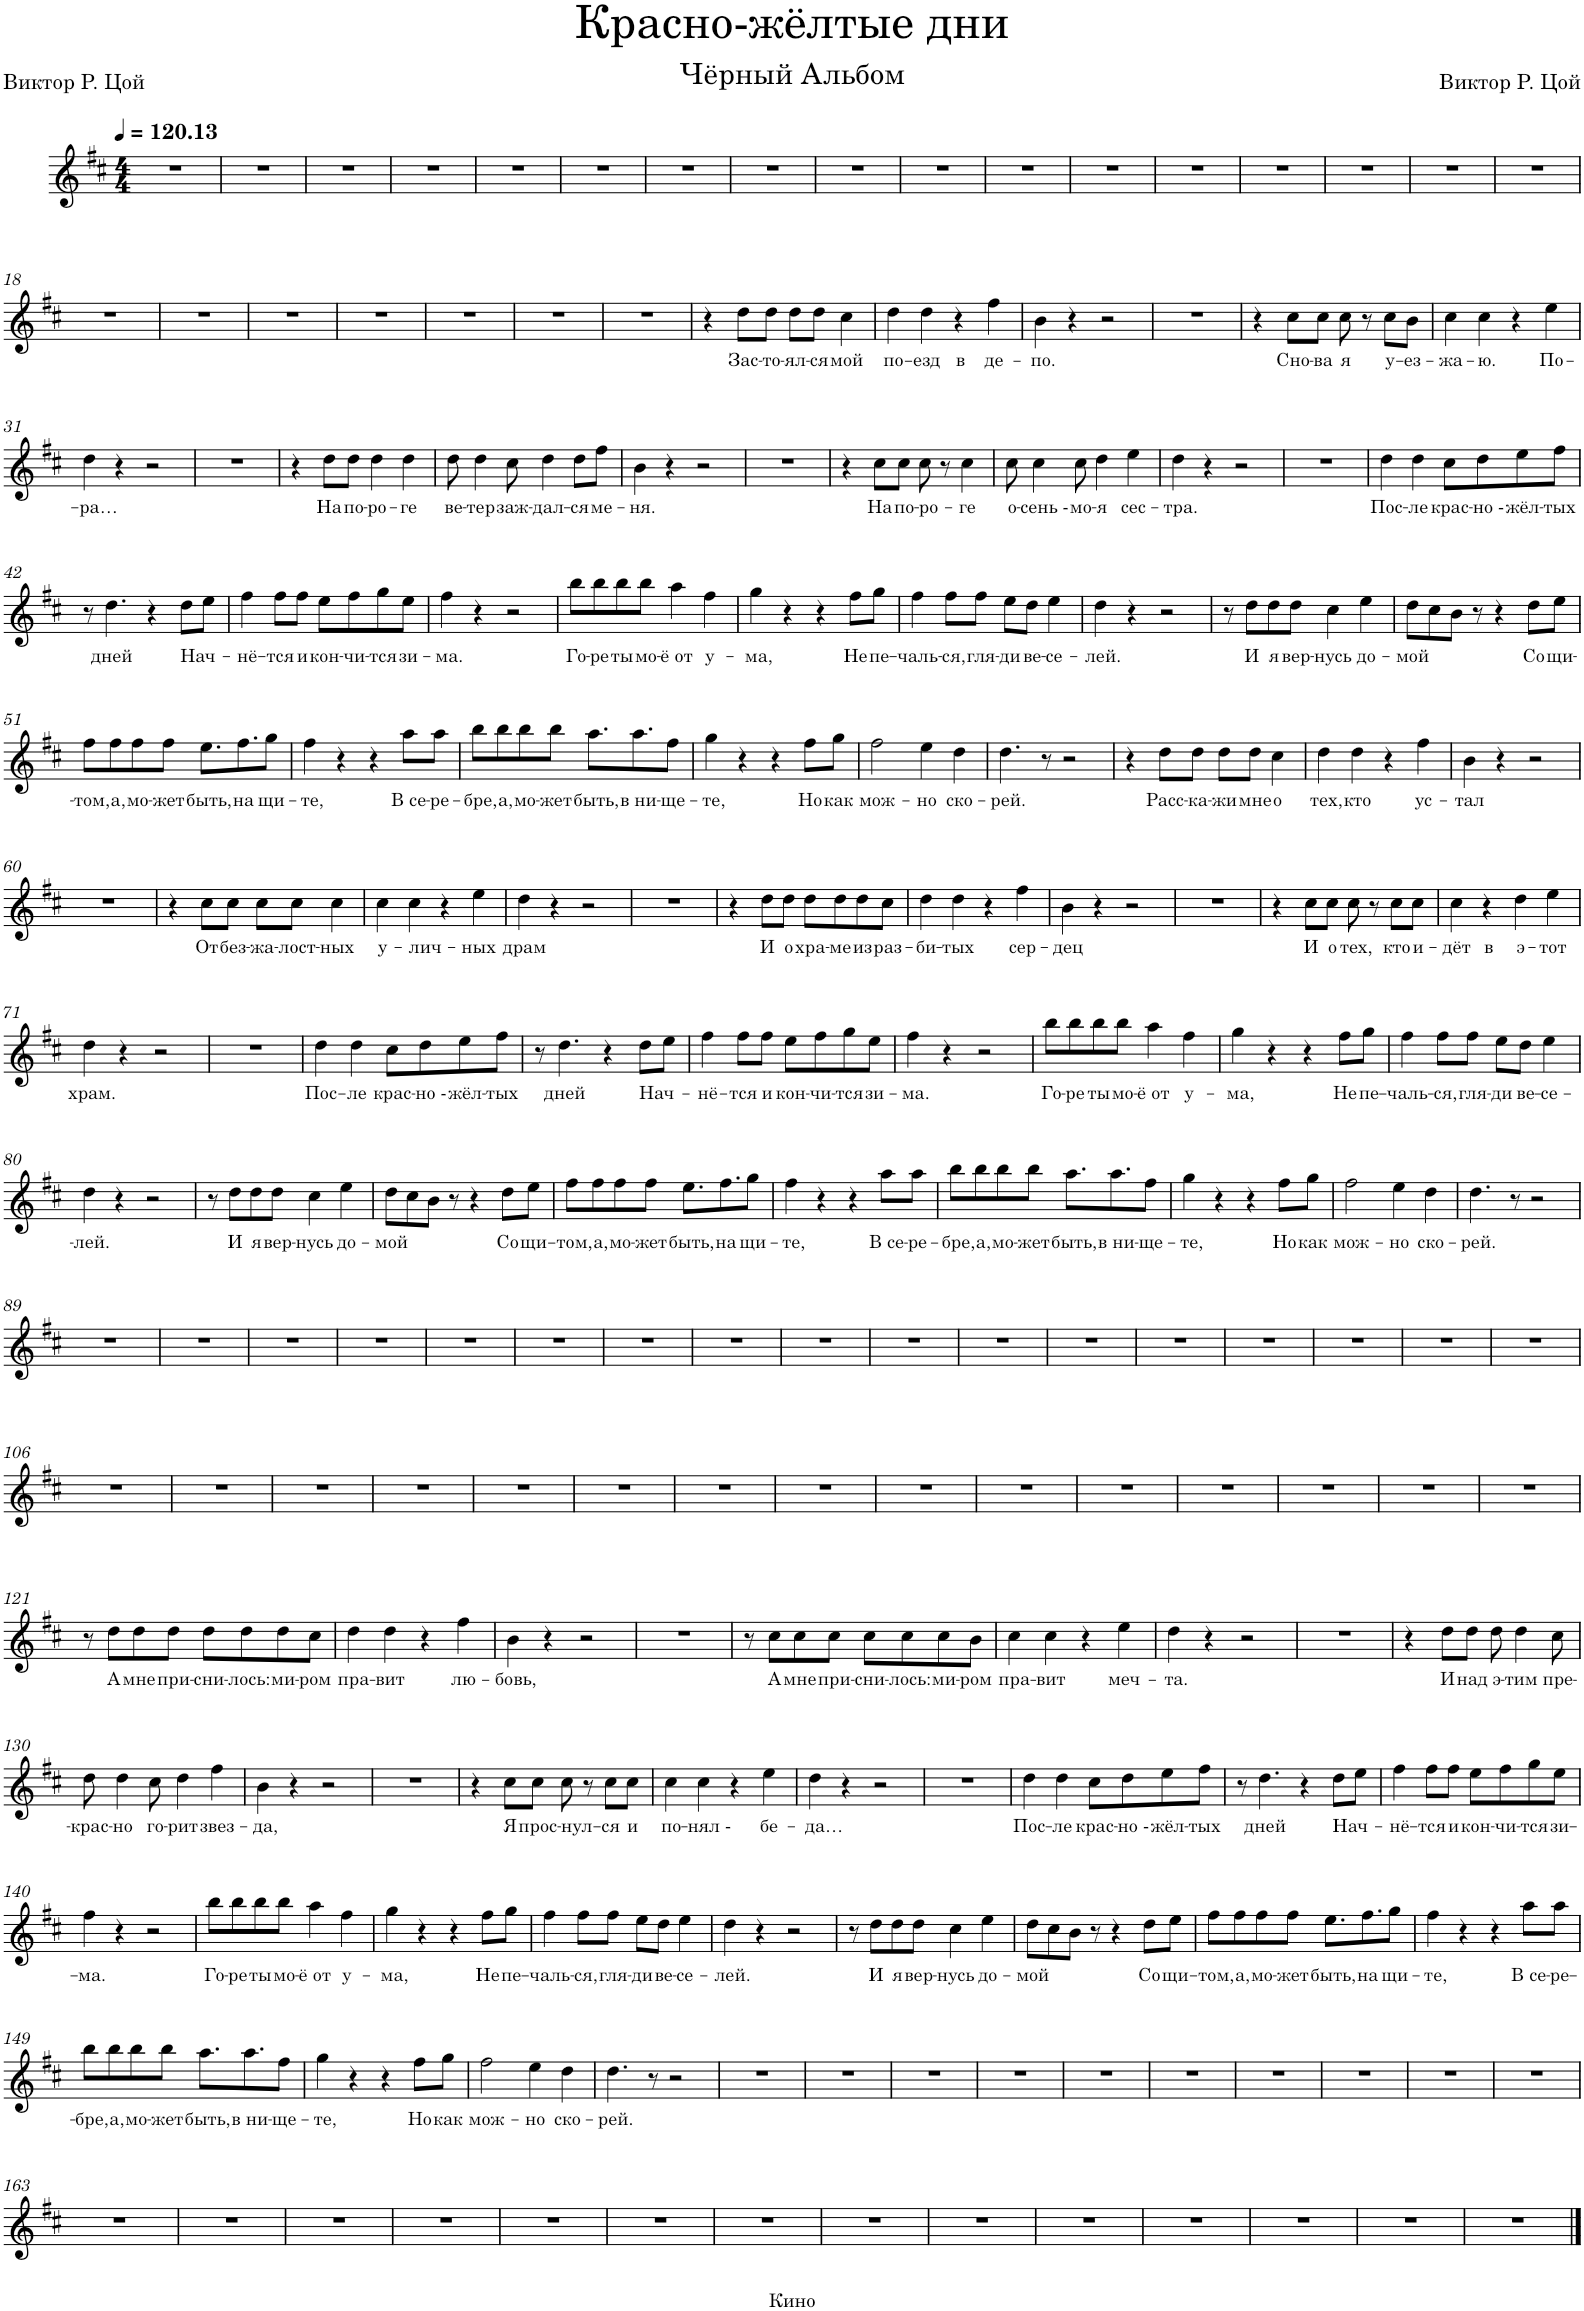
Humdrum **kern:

**kern	**text
*part1	*part1
*staff1	*staff1
*I"Vocal (Marimba) - В. Р. Цой	*
*clefG2	*
*k[f#c#]	*
*M4/4	*
*MM120	*
=1	=1
1r	.
=2	=2
1r	.
=3	=3
1r	.
=4	=4
1r	.
=5	=5
1r	.
=6	=6
1r	.
=7	=7
1r	.
=8	=8
1r	.
=9	=9
1r	.
=10	=10
1r	.
=11	=11
1r	.
=12	=12
1r	.
=13	=13
1r	.
=14	=14
1r	.
=15	=15
1r	.
=16	=16
1r	.
=17	=17
1r	.
!!LO:LB:g=z
=18	=18
1r	.
=19	=19
1r	.
=20	=20
1r	.
=21	=21
1r	.
=22	=22
1r	.
=23	=23
1r	.
=24	=24
1r	.
=25	=25
4r	.
!	!LO:LY:b
8dd\L	Зас-
!	!LO:LY:b
8dd\J	-то-
!	!LO:LY:b
8dd\L	-ял-
!	!LO:LY:b
8dd\J	-ся
!	!LO:LY:b
4cc#\	мой
=26	=26
!	!LO:LY:b
4dd\	по-
!	!LO:LY:b
4dd\	-езд
!	!LO:LY:b
4r	в
!	!LO:LY:b
4ff#\	де-
=27	=27
!	!LO:LY:b
4b\	-по.
4r	.
2r	.
=28	=28
1r	.
=29	=29
4r	.
!	!LO:LY:b
8cc#\L	Сно-
!	!LO:LY:b
8cc#\J	-ва
!	!LO:LY:b
8cc#\	я
8r	.
!	!LO:LY:b
8cc#\L	у-
!	!LO:LY:b
8b\J	-ез-
=30	=30
!	!LO:LY:b
4cc#\	-жа-
!	!LO:LY:b
4cc#\	-ю.
4r	.
!	!LO:LY:b
4ee\	По-
!!LO:LB:g=z
=31	=31
!	!LO:LY:b
4dd\	-ра…
4r	.
2r	.
=32	=32
1r	.
=33	=33
4r	.
!	!LO:LY:b
8dd\L	На
!	!LO:LY:b
8dd\J	по-
!	!LO:LY:b
4dd\	-ро-
!	!LO:LY:b
4dd\	-ге
=34	=34
!	!LO:LY:b
8dd\	ве-
!	!LO:LY:b
4dd\	-тер
!	!LO:LY:b
8cc#\	заж-
!	!LO:LY:b
4dd\	-дал-
!	!LO:LY:b
8dd\L	-ся
!	!LO:LY:b
8ff#\J	ме-
=35	=35
!	!LO:LY:b
4b\	-ня.
4r	.
2r	.
=36	=36
1r	.
=37	=37
4r	.
!	!LO:LY:b
8cc#\L	На
!	!LO:LY:b
8cc#\J	по-
!	!LO:LY:b
8cc#\	-ро-
8r	.
!	!LO:LY:b
4cc#\	-ге
=38	=38
!	!LO:LY:b
8cc#\	о-
!	!LO:LY:b
4cc#\	-сень -
!	!LO:LY:b
8cc#\	мо-
!	!LO:LY:b
4dd\	-я
!	!LO:LY:b
4ee\	сес-
=39	=39
!	!LO:LY:b
4dd\	-тра.
4r	.
2r	.
=40	=40
1r	.
=41	=41
!	!LO:LY:b
4dd\	Пос-
!	!LO:LY:b
4dd\	-ле
!	!LO:LY:b
8cc#\L	крас-
!	!LO:LY:b
8dd\	-но -
!	!LO:LY:b
8ee\	жёл-
!	!LO:LY:b
8ff#\J	-тых
!!LO:LB:g=z
=42	=42
8r	.
!	!LO:LY:b
4.dd\	дней
4r	.
!	!LO:LY:b
8dd\L	Нач-
8ee\J	.
=43	=43
!	!LO:LY:b
4ff#\	-нё-
!	!LO:LY:b
8ff#\L	-тся
!	!LO:LY:b
8ff#\J	и
!	!LO:LY:b
8ee\L	кон-
!	!LO:LY:b
8ff#\	-чи-
!	!LO:LY:b
8gg\	-тся
!	!LO:LY:b
8ee\J	зи-
=44	=44
!	!LO:LY:b
4ff#\	-ма.
4r	.
2r	.
=45	=45
!	!LO:LY:b
8bb\L	Го-
!	!LO:LY:b
8bb\	-ре
!	!LO:LY:b
8bb\	ты
!	!LO:LY:b
8bb\J	мо-
!	!LO:LY:b
4aa\	-ё от
!	!LO:LY:b
4ff#\	у-
=46	=46
!	!LO:LY:b
4gg\	-ма,
4r	.
4r	.
!	!LO:LY:b
8ff#\L	Не
!	!LO:LY:b
8gg\J	пе-
=47	=47
!	!LO:LY:b
4ff#\	-чаль-
!	!LO:LY:b
8ff#\L	-ся,
!	!LO:LY:b
8ff#\J	гля-
!	!LO:LY:b
8ee\L	-ди
!	!LO:LY:b
8dd\J	ве-
!	!LO:LY:b
4ee\	-се-
=48	=48
!	!LO:LY:b
4dd\	-лей.
4r	.
2r	.
=49	=49
8r	.
!	!LO:LY:b
8dd\L	И
!	!LO:LY:b
8dd\	я
!	!LO:LY:b
8dd\J	вер-
!	!LO:LY:b
4cc#\	-нусь
!	!LO:LY:b
4ee\	до-
=50	=50
!	!LO:LY:b
8dd\L	-мой
8cc#\	.
8b\J	.
8r	.
4r	.
!	!LO:LY:b
8dd\L	Со
!	!LO:LY:b
8ee\J	щи-
!!LO:LB:g=z
=51	=51
!	!LO:LY:b
8ff#\L	-том,
!	!LO:LY:b
8ff#\	а,
!	!LO:LY:b
8ff#\	мо-
!	!LO:LY:b
8ff#\J	-жет
!	!LO:LY:b
8.ee\L	быть,
!	!LO:LY:b
8.ff#\	на
!	!LO:LY:b
8gg\J	щи-
=52	=52
!	!LO:LY:b
4ff#\	-те,
4r	.
4r	.
!	!LO:LY:b
8aa\L	В се-
!	!LO:LY:b
8aa\J	-ре-
=53	=53
!	!LO:LY:b
8bb\L	-бре,
!	!LO:LY:b
8bb\	а,
!	!LO:LY:b
8bb\	мо-
!	!LO:LY:b
8bb\J	-жет
!	!LO:LY:b
8.aa\L	быть,
!	!LO:LY:b
8.aa\	в ни-
!	!LO:LY:b
8ff#\J	-ще-
=54	=54
!	!LO:LY:b
4gg\	-те,
4r	.
4r	.
!	!LO:LY:b
8ff#\L	Но
!	!LO:LY:b
8gg\J	как
=55	=55
!	!LO:LY:b
2ff#\	мож-
!	!LO:LY:b
4ee\	-но
!	!LO:LY:b
4dd\	ско-
=56	=56
!	!LO:LY:b
4.dd\	-рей.
8r	.
2r	.
=57	=57
4r	.
!	!LO:LY:b
8dd\L	Расс-
!	!LO:LY:b
8dd\J	-ка-
!	!LO:LY:b
8dd\L	-жи
!	!LO:LY:b
8dd\J	мне
!	!LO:LY:b
4cc#\	о
=58	=58
!	!LO:LY:b
4dd\	тех,
!	!LO:LY:b
4dd\	кто
4r	.
!	!LO:LY:b
4ff#\	ус-
=59	=59
!	!LO:LY:b
4b\	-тал
4r	.
2r	.
!!LO:LB:g=z
=60	=60
1r	.
=61	=61
4r	.
!	!LO:LY:b
8cc#\L	От
!	!LO:LY:b
8cc#\J	без-
!	!LO:LY:b
8cc#\L	-жа-
!	!LO:LY:b
8cc#\J	-лост-
!	!LO:LY:b
4cc#\	-ных
=62	=62
!	!LO:LY:b
4cc#\	у-
!	!LO:LY:b
4cc#\	-лич-
4r	.
!	!LO:LY:b
4ee\	-ных
=63	=63
!	!LO:LY:b
4dd\	драм
4r	.
2r	.
=64	=64
1r	.
=65	=65
4r	.
!	!LO:LY:b
8dd\L	И
!	!LO:LY:b
8dd\J	о
!	!LO:LY:b
8dd\L	хра-
!	!LO:LY:b
8dd\	-ме
!	!LO:LY:b
8dd\	из
!	!LO:LY:b
8cc#\J	раз-
=66	=66
!	!LO:LY:b
4dd\	-би-
!	!LO:LY:b
4dd\	-тых
4r	.
!	!LO:LY:b
4ff#\	сер-
=67	=67
!	!LO:LY:b
4b\	-дец
4r	.
2r	.
=68	=68
1r	.
=69	=69
4r	.
!	!LO:LY:b
8cc#\L	И
!	!LO:LY:b
8cc#\J	о
!	!LO:LY:b
8cc#\	тех,
8r	.
!	!LO:LY:b
8cc#\L	кто
!	!LO:LY:b
8cc#\J	и-
=70	=70
!	!LO:LY:b
4cc#\	-дёт
!	!LO:LY:b
4r	в
!	!LO:LY:b
4dd\	э-
!	!LO:LY:b
4ee\	-тот
!!LO:LB:g=z
=71	=71
!	!LO:LY:b
4dd\	храм.
4r	.
2r	.
=72	=72
1r	.
=73	=73
!	!LO:LY:b
4dd\	Пос-
!	!LO:LY:b
4dd\	-ле
!	!LO:LY:b
8cc#\L	крас-
!	!LO:LY:b
8dd\	-но -
!	!LO:LY:b
8ee\	жёл-
!	!LO:LY:b
8ff#\J	-тых
=74	=74
8r	.
!	!LO:LY:b
4.dd\	дней
4r	.
!	!LO:LY:b
8dd\L	Нач-
8ee\J	.
=75	=75
!	!LO:LY:b
4ff#\	-нё-
!	!LO:LY:b
8ff#\L	-тся
!	!LO:LY:b
8ff#\J	и
!	!LO:LY:b
8ee\L	кон-
!	!LO:LY:b
8ff#\	-чи-
!	!LO:LY:b
8gg\	-тся
!	!LO:LY:b
8ee\J	зи-
=76	=76
!	!LO:LY:b
4ff#\	-ма.
4r	.
2r	.
=77	=77
!	!LO:LY:b
8bb\L	Го-
!	!LO:LY:b
8bb\	-ре
!	!LO:LY:b
8bb\	ты
!	!LO:LY:b
8bb\J	мо-
!	!LO:LY:b
4aa\	-ё от
!	!LO:LY:b
4ff#\	у-
=78	=78
!	!LO:LY:b
4gg\	-ма,
4r	.
4r	.
!	!LO:LY:b
8ff#\L	Не
!	!LO:LY:b
8gg\J	пе-
=79	=79
!	!LO:LY:b
4ff#\	-чаль-
!	!LO:LY:b
8ff#\L	-ся,
!	!LO:LY:b
8ff#\J	гля-
!	!LO:LY:b
8ee\L	-ди
!	!LO:LY:b
8dd\J	ве-
!	!LO:LY:b
4ee\	-се-
!!LO:LB:g=z
=80	=80
!	!LO:LY:b
4dd\	-лей.
4r	.
2r	.
=81	=81
8r	.
!	!LO:LY:b
8dd\L	И
!	!LO:LY:b
8dd\	я
!	!LO:LY:b
8dd\J	вер-
!	!LO:LY:b
4cc#\	-нусь
!	!LO:LY:b
4ee\	до-
=82	=82
!	!LO:LY:b
8dd\L	-мой
8cc#\	.
8b\J	.
8r	.
4r	.
!	!LO:LY:b
8dd\L	Со
!	!LO:LY:b
8ee\J	щи-
=83	=83
!	!LO:LY:b
8ff#\L	-том,
!	!LO:LY:b
8ff#\	а,
!	!LO:LY:b
8ff#\	мо-
!	!LO:LY:b
8ff#\J	-жет
!	!LO:LY:b
8.ee\L	быть,
!	!LO:LY:b
8.ff#\	на
!	!LO:LY:b
8gg\J	щи-
=84	=84
!	!LO:LY:b
4ff#\	-те,
4r	.
4r	.
!	!LO:LY:b
8aa\L	В се-
!	!LO:LY:b
8aa\J	-ре-
=85	=85
!	!LO:LY:b
8bb\L	-бре,
!	!LO:LY:b
8bb\	а,
!	!LO:LY:b
8bb\	мо-
!	!LO:LY:b
8bb\J	-жет
!	!LO:LY:b
8.aa\L	быть,
!	!LO:LY:b
8.aa\	в ни-
!	!LO:LY:b
8ff#\J	-ще-
=86	=86
!	!LO:LY:b
4gg\	-те,
4r	.
4r	.
!	!LO:LY:b
8ff#\L	Но
!	!LO:LY:b
8gg\J	как
=87	=87
!	!LO:LY:b
2ff#\	мож-
!	!LO:LY:b
4ee\	-но
!	!LO:LY:b
4dd\	ско-
=88	=88
!	!LO:LY:b
4.dd\	-рей.
8r	.
2r	.
!!LO:LB:g=z
=89	=89
1r	.
=90	=90
1r	.
=91	=91
1r	.
=92	=92
1r	.
=93	=93
1r	.
=94	=94
1r	.
=95	=95
1r	.
=96	=96
1r	.
=97	=97
1r	.
=98	=98
1r	.
=99	=99
1r	.
=100	=100
1r	.
=101	=101
1r	.
=102	=102
1r	.
=103	=103
1r	.
=104	=104
1r	.
=105	=105
1r	.
!!LO:LB:g=z
=106	=106
1r	.
=107	=107
1r	.
=108	=108
1r	.
=109	=109
1r	.
=110	=110
1r	.
=111	=111
1r	.
=112	=112
1r	.
=113	=113
1r	.
=114	=114
1r	.
=115	=115
1r	.
=116	=116
1r	.
=117	=117
1r	.
=118	=118
1r	.
=119	=119
1r	.
=120	=120
1r	.
!!LO:LB:g=z
=121	=121
8r	.
!	!LO:LY:b
8dd\L	А
!	!LO:LY:b
8dd\	мне
!	!LO:LY:b
8dd\J	при-
!	!LO:LY:b
8dd\L	-сни-
!	!LO:LY:b
8dd\	-лось:
!	!LO:LY:b
8dd\	ми-
!	!LO:LY:b
8cc#\J	-ром
=122	=122
!	!LO:LY:b
4dd\	пра-
!	!LO:LY:b
4dd\	-вит
4r	.
!	!LO:LY:b
4ff#\	лю-
=123	=123
!	!LO:LY:b
4b\	-бовь,
4r	.
2r	.
=124	=124
1r	.
=125	=125
8r	.
!	!LO:LY:b
8cc#\L	А
!	!LO:LY:b
8cc#\	мне
!	!LO:LY:b
8cc#\J	при-
!	!LO:LY:b
8cc#\L	-сни-
!	!LO:LY:b
8cc#\	-лось:
!	!LO:LY:b
8cc#\	ми-
!	!LO:LY:b
8b\J	-ром
=126	=126
!	!LO:LY:b
4cc#\	пра-
!	!LO:LY:b
4cc#\	-вит
4r	.
!	!LO:LY:b
4ee\	меч-
=127	=127
!	!LO:LY:b
4dd\	-та.
4r	.
2r	.
=128	=128
1r	.
=129	=129
4r	.
!	!LO:LY:b
8dd\L	И
!	!LO:LY:b
8dd\J	над
!	!LO:LY:b
8dd\	э-
!	!LO:LY:b
4dd\	-тим
!	!LO:LY:b
8cc#\	пре-
!!LO:LB:g=z
=130	=130
!	!LO:LY:b
8dd\	-крас-
!	!LO:LY:b
4dd\	-но
!	!LO:LY:b
8cc#\	го-
!	!LO:LY:b
4dd\	-рит
!	!LO:LY:b
4ff#\	звез-
=131	=131
!	!LO:LY:b
4b\	-да,
4r	.
2r	.
=132	=132
1r	.
=133	=133
4r	.
!	!LO:LY:b
8cc#\L	Я
!	!LO:LY:b
8cc#\J	прос-
!	!LO:LY:b
8cc#\	-нул-
8r	.
!	!LO:LY:b
8cc#\L	-ся
!	!LO:LY:b
8cc#\J	и
=134	=134
!	!LO:LY:b
4cc#\	по-
!	!LO:LY:b
4cc#\	-нял -
4r	.
!	!LO:LY:b
4ee\	бе-
=135	=135
!	!LO:LY:b
4dd\	-да…
4r	.
2r	.
=136	=136
1r	.
=137	=137
!	!LO:LY:b
4dd\	Пос-
!	!LO:LY:b
4dd\	-ле
!	!LO:LY:b
8cc#\L	крас-
!	!LO:LY:b
8dd\	-но -
!	!LO:LY:b
8ee\	жёл-
!	!LO:LY:b
8ff#\J	-тых
=138	=138
8r	.
!	!LO:LY:b
4.dd\	дней
4r	.
!	!LO:LY:b
8dd\L	Нач-
8ee\J	.
=139	=139
!	!LO:LY:b
4ff#\	-нё-
!	!LO:LY:b
8ff#\L	-тся
!	!LO:LY:b
8ff#\J	и
!	!LO:LY:b
8ee\L	кон-
!	!LO:LY:b
8ff#\	-чи-
!	!LO:LY:b
8gg\	-тся
!	!LO:LY:b
8ee\J	зи-
!!LO:LB:g=z
=140	=140
!	!LO:LY:b
4ff#\	-ма.
4r	.
2r	.
=141	=141
!	!LO:LY:b
8bb\L	Го-
!	!LO:LY:b
8bb\	-ре
!	!LO:LY:b
8bb\	ты
!	!LO:LY:b
8bb\J	мо-
!	!LO:LY:b
4aa\	-ё от
!	!LO:LY:b
4ff#\	у-
=142	=142
!	!LO:LY:b
4gg\	-ма,
4r	.
4r	.
!	!LO:LY:b
8ff#\L	Не
!	!LO:LY:b
8gg\J	пе-
=143	=143
!	!LO:LY:b
4ff#\	-чаль-
!	!LO:LY:b
8ff#\L	-ся,
!	!LO:LY:b
8ff#\J	гля-
!	!LO:LY:b
8ee\L	-ди
!	!LO:LY:b
8dd\J	ве-
!	!LO:LY:b
4ee\	-се-
=144	=144
!	!LO:LY:b
4dd\	-лей.
4r	.
2r	.
=145	=145
8r	.
!	!LO:LY:b
8dd\L	И
!	!LO:LY:b
8dd\	я
!	!LO:LY:b
8dd\J	вер-
!	!LO:LY:b
4cc#\	-нусь
!	!LO:LY:b
4ee\	до-
=146	=146
!	!LO:LY:b
8dd\L	-мой
8cc#\	.
8b\J	.
8r	.
4r	.
!	!LO:LY:b
8dd\L	Со
!	!LO:LY:b
8ee\J	щи-
=147	=147
!	!LO:LY:b
8ff#\L	-том,
!	!LO:LY:b
8ff#\	а,
!	!LO:LY:b
8ff#\	мо-
!	!LO:LY:b
8ff#\J	-жет
!	!LO:LY:b
8.ee\L	быть,
!	!LO:LY:b
8.ff#\	на
!	!LO:LY:b
8gg\J	щи-
=148	=148
!	!LO:LY:b
4ff#\	-те,
4r	.
4r	.
!	!LO:LY:b
8aa\L	В се-
!	!LO:LY:b
8aa\J	-ре-
!!LO:LB:g=z
=149	=149
!	!LO:LY:b
8bb\L	-бре,
!	!LO:LY:b
8bb\	а,
!	!LO:LY:b
8bb\	мо-
!	!LO:LY:b
8bb\J	-жет
!	!LO:LY:b
8.aa\L	быть,
!	!LO:LY:b
8.aa\	в ни-
!	!LO:LY:b
8ff#\J	-ще-
=150	=150
!	!LO:LY:b
4gg\	-те,
4r	.
4r	.
!	!LO:LY:b
8ff#\L	Но
!	!LO:LY:b
8gg\J	как
=151	=151
!	!LO:LY:b
2ff#\	мож-
!	!LO:LY:b
4ee\	-но
!	!LO:LY:b
4dd\	ско-
=152	=152
!	!LO:LY:b
4.dd\	-рей.
8r	.
2r	.
=153	=153
1r	.
=154	=154
1r	.
=155	=155
1r	.
=156	=156
1r	.
=157	=157
1r	.
=158	=158
1r	.
=159	=159
1r	.
=160	=160
1r	.
=161	=161
1r	.
=162	=162
1r	.
!!LO:LB:g=z
=163	=163
1r	.
=164	=164
1r	.
=165	=165
1r	.
=166	=166
1r	.
=167	=167
1r	.
=168	=168
1r	.
=169	=169
1r	.
=170	=170
1r	.
=171	=171
1r	.
=172	=172
1r	.
=173	=173
1r	.
=174	=174
1r	.
=175	=175
1r	.
=176	=176
1r	.
==	==
*-	*-
